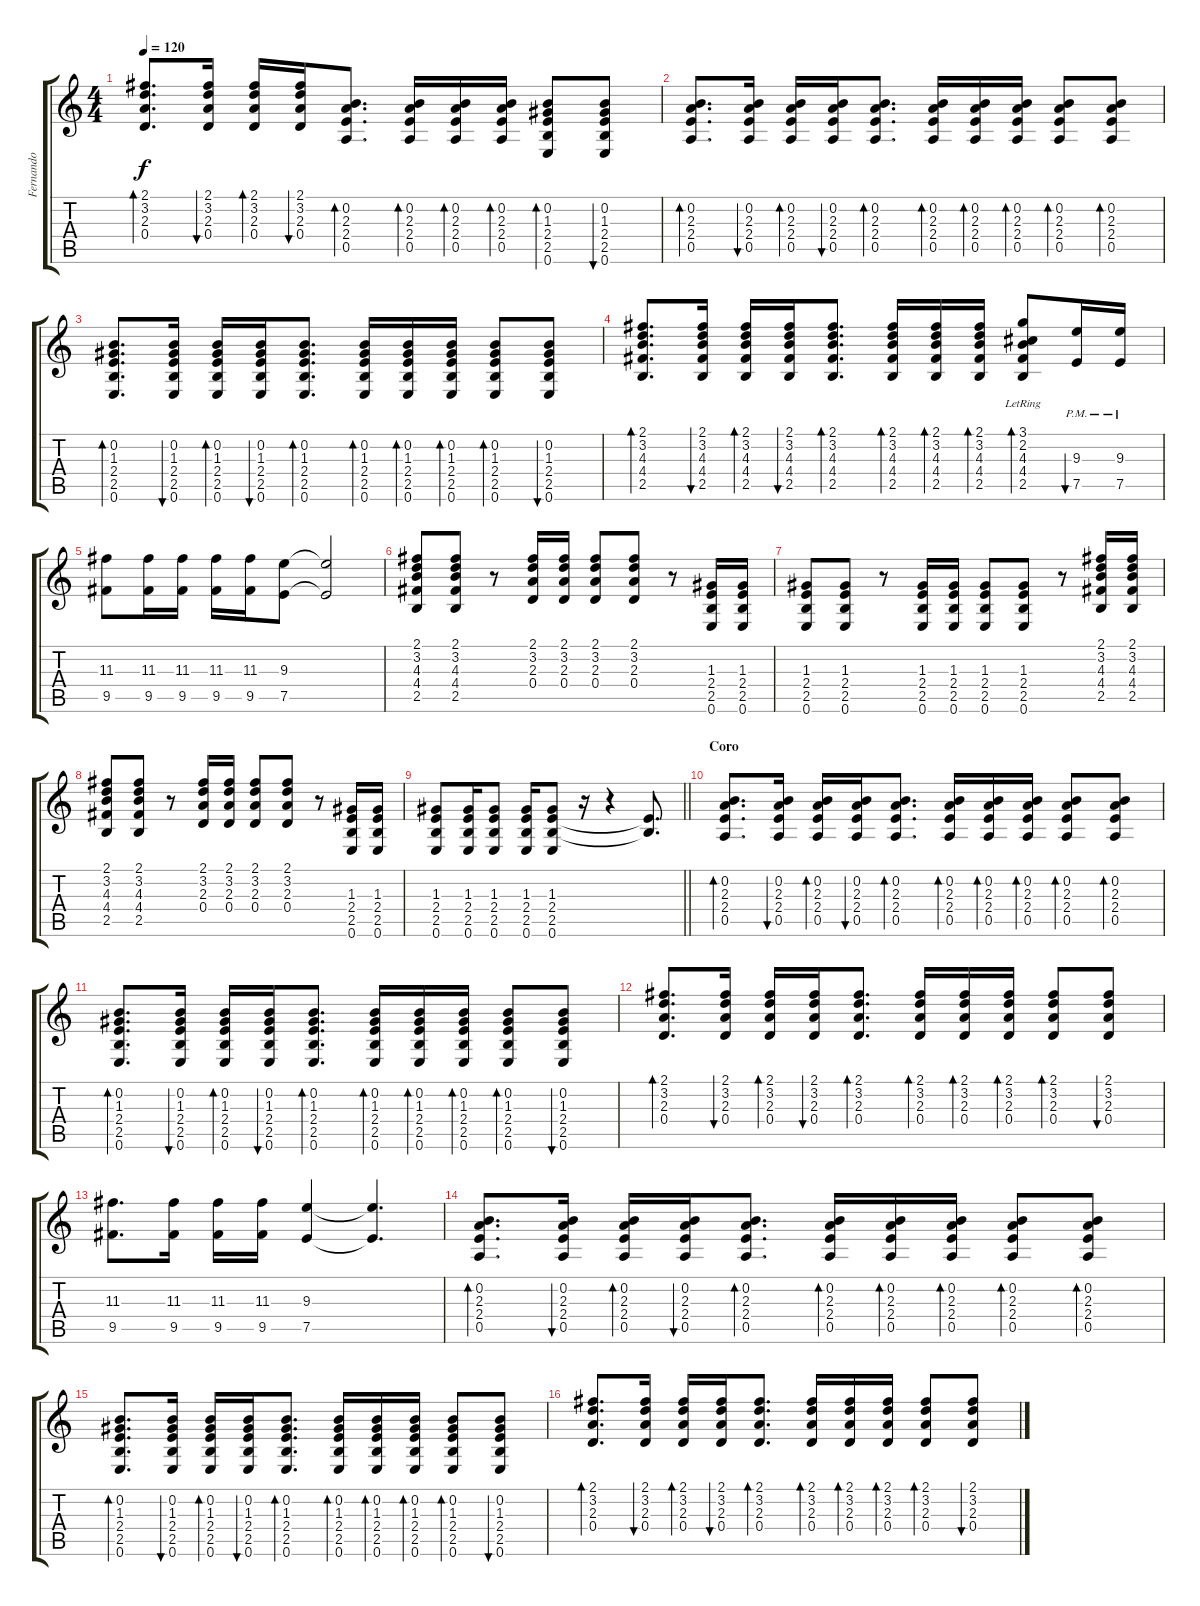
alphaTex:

\track ("Fernando" "Fernando") {instrument acousticguitarsteel}
\staff {score tabs}
\tuning (E4 B3 G3 D3 A2 E2) {hide}
\ts (4 4)
\tempo 120
\clef g2
\ks c
(2.1 3.2 2.3 0.4).8{d bd 60 dy f} (2.1 3.2 2.3 0.4).16{bu 60} (2.1 3.2 2.3 0.4).16{bd 60} (2.1 3.2 2.3 0.4).16{bu 60} (0.2 2.3 2.4 0.5).8{d bd 60} (0.2 2.3 2.4 0.5).16{bd 60} (0.2 2.3 2.4 0.5).16{bd 60} (0.2 2.3 2.4 0.5).16{bd 60} (0.2 1.3 2.4 2.5 0.6).8{bd 60} (0.2 1.3 2.4 2.5 0.6).8{bu 60} |
(0.2 2.3 2.4 0.5).8{d bd 60} (0.2 2.3 2.4 0.5).16{bu 60} (0.2 2.3 2.4 0.5).16{bd 60} (0.2 2.3 2.4 0.5).16{bu 60} (0.2 2.3 2.4 0.5).8{d bd 60} (0.2 2.3 2.4 0.5).16{bd 60} (0.2 2.3 2.4 0.5).16{bd 60} (0.2 2.3 2.4 0.5).16{bd 60} (0.2 2.3 2.4 0.5).8{bd 60} (0.2 2.3 2.4 0.5).8{bd 60} |
(0.2 1.3 2.4 2.5 0.6).8{d bd 60} (0.2 1.3 2.4 2.5 0.6).16{bu 60} (0.2 1.3 2.4 2.5 0.6).16{bd 60} (0.2 1.3 2.4 2.5 0.6).16{bu 60} (0.2 1.3 2.4 2.5 0.6).8{d bd 60} (0.2 1.3 2.4 2.5 0.6).16{bd 60} (0.2 1.3 2.4 2.5 0.6).16{bd 60} (0.2 1.3 2.4 2.5 0.6).16{bd 60} (0.2 1.3 2.4 2.5 0.6).8{bd 60} (0.2 1.3 2.4 2.5 0.6).8{bu 60} |
(2.1 3.2 4.3 4.4 2.5).8{d bd 60} (2.1 3.2 4.3 4.4 2.5).16{bu 60} (2.1 3.2 4.3 4.4 2.5).16{bd 60} (2.1 3.2 4.3 4.4 2.5).16{bu 60} (2.1 3.2 4.3 4.4 2.5).8{d bd 60} (2.1 3.2 4.3 4.4 2.5).16{bd 60} (2.1 3.2 4.3 4.4 2.5).16{bd 60} (2.1 3.2 4.3 4.4 2.5).16{bd 60} (3.1{lr} 2.2 4.3 4.4 2.5).8{bd 60} (9.3 7.5{pm}).16{bu 60} (9.3 7.5{pm}).16 |
(11.3 9.5).8 (11.3 9.5).16 (11.3 9.5).16 (11.3 9.5).16 (11.3 9.5).16 (9.3 7.5).8 (9.3{t} 7.5{t}).2 |
(2.1 3.2 4.3 4.4 2.5).8 (2.1 3.2 4.3 4.4 2.5).8 r.8 (2.1 3.2 2.3 0.4).16 (2.1 3.2 2.3 0.4).16 (2.1 3.2 2.3 0.4).8 (2.1 3.2 2.3 0.4).8 r.8 (1.3 2.4 2.5 0.6).16 (1.3 2.4 2.5 0.6).16 |
(1.3 2.4 2.5 0.6).8 (1.3 2.4 2.5 0.6).8 r.8 (1.3 2.4 2.5 0.6).16 (1.3 2.4 2.5 0.6).16 (1.3 2.4 2.5 0.6).8 (1.3 2.4 2.5 0.6).8 r.8 (2.1 3.2 4.3 4.4 2.5).16 (2.1 3.2 4.3 4.4 2.5).16 |
(2.1 3.2 4.3 4.4 2.5).8 (2.1 3.2 4.3 4.4 2.5).8 r.8 (2.1 3.2 2.3 0.4).16 (2.1 3.2 2.3 0.4).16 (2.1 3.2 2.3 0.4).8 (2.1 3.2 2.3 0.4).8 r.8 (1.3 2.4 2.5 0.6).16 (1.3 2.4 2.5 0.6).16 |
\barLineRight lightlight
(1.3 2.4 2.5 0.6).8 (1.3 2.4 2.5 0.6).16 (1.3 2.4 2.5 0.6).8 (1.3 2.4 2.5 0.6).16 (1.3 2.4 2.5 0.6).8 r.16 r.4 (2.4{t} 2.5{t}).8{d} |
\section ("" "Coro")
(0.2 2.3 2.4 0.5).8{d bd 60} (0.2 2.3 2.4 0.5).16{bu 60} (0.2 2.3 2.4 0.5).16{bd 60} (0.2 2.3 2.4 0.5).16{bu 60} (0.2 2.3 2.4 0.5).8{d bd 60} (0.2 2.3 2.4 0.5).16{bd 60} (0.2 2.3 2.4 0.5).16{bd 60} (0.2 2.3 2.4 0.5).16{bd 60} (0.2 2.3 2.4 0.5).8{bd 60} (0.2 2.3 2.4 0.5).8{bd 60} |
(0.2 1.3 2.4 2.5 0.6).8{d bd 60} (0.2 1.3 2.4 2.5 0.6).16{bu 60} (0.2 1.3 2.4 2.5 0.6).16{bd 60} (0.2 1.3 2.4 2.5 0.6).16{bu 60} (0.2 1.3 2.4 2.5 0.6).8{d bd 60} (0.2 1.3 2.4 2.5 0.6).16{bd 60} (0.2 1.3 2.4 2.5 0.6).16{bd 60} (0.2 1.3 2.4 2.5 0.6).16{bd 60} (0.2 1.3 2.4 2.5 0.6).8{bd 60} (0.2 1.3 2.4 2.5 0.6).8{bu 60} |
(2.1 3.2 2.3 0.4).8{d bd 60} (2.1 3.2 2.3 0.4).16{bu 60} (2.1 3.2 2.3 0.4).16{bd 60} (2.1 3.2 2.3 0.4).16{bu 60} (2.1 3.2 2.3 0.4).8{d bd 60} (2.1 3.2 2.3 0.4).16{bd 60} (2.1 3.2 2.3 0.4).16{bd 60} (2.1 3.2 2.3 0.4).16{bd 60} (2.1 3.2 2.3 0.4).8{bd 60} (2.1 3.2 2.3 0.4).8{bu 60} |
(11.3 9.5).8{d} (11.3 9.5).16 (11.3 9.5).16 (11.3 9.5).16 (9.3 7.5).4 (9.3{t} 7.5{t}).4{d} |
(0.2 2.3 2.4 0.5).8{d bd 60} (0.2 2.3 2.4 0.5).16{bu 60} (0.2 2.3 2.4 0.5).16{bd 60} (0.2 2.3 2.4 0.5).16{bu 60} (0.2 2.3 2.4 0.5).8{d bd 60} (0.2 2.3 2.4 0.5).16{bd 60} (0.2 2.3 2.4 0.5).16{bd 60} (0.2 2.3 2.4 0.5).16{bd 60} (0.2 2.3 2.4 0.5).8{bd 60} (0.2 2.3 2.4 0.5).8{bd 60} |
(0.2 1.3 2.4 2.5 0.6).8{d bd 60} (0.2 1.3 2.4 2.5 0.6).16{bu 60} (0.2 1.3 2.4 2.5 0.6).16{bd 60} (0.2 1.3 2.4 2.5 0.6).16{bu 60} (0.2 1.3 2.4 2.5 0.6).8{d bd 60} (0.2 1.3 2.4 2.5 0.6).16{bd 60} (0.2 1.3 2.4 2.5 0.6).16{bd 60} (0.2 1.3 2.4 2.5 0.6).16{bd 60} (0.2 1.3 2.4 2.5 0.6).8{bd 60} (0.2 1.3 2.4 2.5 0.6).8{bu 60} |
(2.1 3.2 2.3 0.4).8{d bd 60} (2.1 3.2 2.3 0.4).16{bu 60} (2.1 3.2 2.3 0.4).16{bd 60} (2.1 3.2 2.3 0.4).16{bu 60} (2.1 3.2 2.3 0.4).8{d bd 60} (2.1 3.2 2.3 0.4).16{bd 60} (2.1 3.2 2.3 0.4).16{bd 60} (2.1 3.2 2.3 0.4).16{bd 60} (2.1 3.2 2.3 0.4).8{bd 60} (2.1 3.2 2.3 0.4).8{bu 60}
